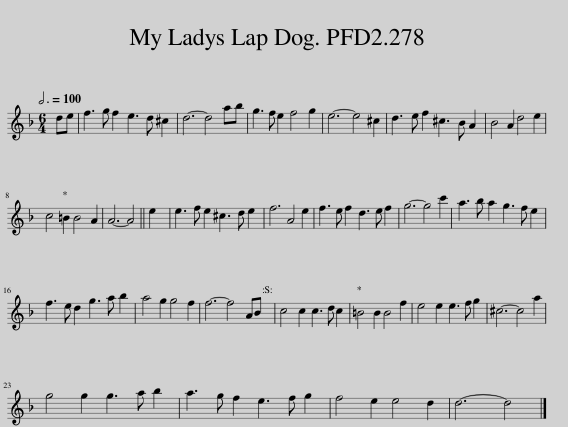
X:1
L:1/8
Q:3/4=100
M:6/4
I:linebreak $
K:Dmin
V:1 treble
V:1
 de | f3 g f2 e3 d ^c2 | d6- d4 ab | g3 f e2 f4 g2 | e6- e4 ^c2 | %5
 d3 e f2 ^c3 B A2 | B4 A2 d4 e2 |$ c4 =B2 B4 A2 | A6- A4 || e2 | %10
 e3 f e2 ^c3 d e2 | f6 A4 e2 | f3 e f2 d3 e f2 | g6- g4 c'2 | a3 b a2 g3 f e2 |$ %15
 f3 e d2 g3 a b2 | a4 g2 g4 f2 | f6- f4 AB | c4 c2 c3 d c2 | =B4 B2 B4 f2 | %20
 e4 e2 e3 f g2 | ^c6- c4 a2 |$ g4 g2 g3 a b2 | a3 g f2 e3 f g2 | f4 e2 e4 d2 | %25
 d6- d4 |] %26
